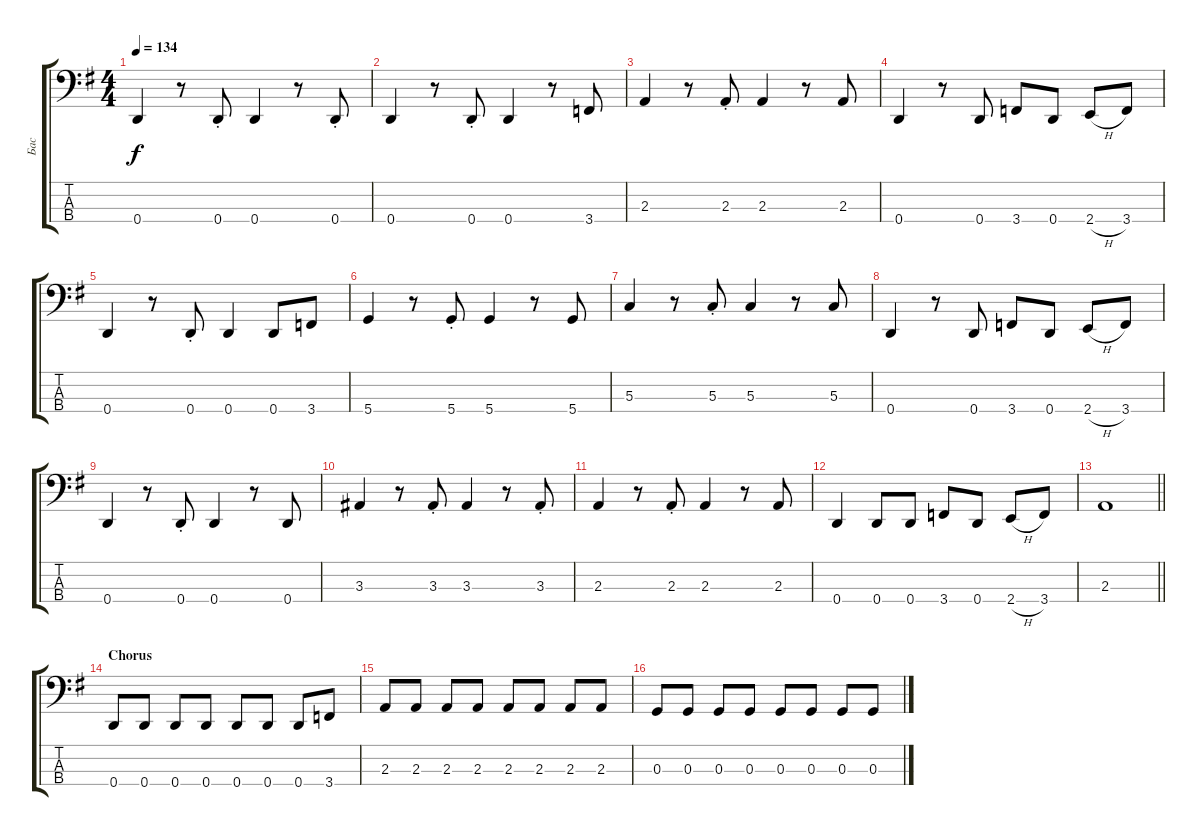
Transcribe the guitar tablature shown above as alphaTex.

\track ("Бас" "Бас") {instrument electricbassfinger}
\staff {score tabs}
\tuning (F2 C2 G1 D1) {hide}
\ts (4 4)
\tempo 134
\clef f4
\ks eminor
0.4.4{dy f} r.8 0.4{st}.8 0.4.4 r.8 0.4{st}.8 |
0.4.4 r.8 0.4{st}.8 0.4.4 r.8 3.4.8 |
2.3.4 r.8 2.3{st}.8 2.3.4 r.8 2.3.8 |
0.4.4 r.8 0.4.8 3.4.8 0.4.8 2.4{h}.8 3.4.8 |
0.4.4 r.8 0.4{st}.8 0.4.4 0.4.8 3.4.8 |
5.4.4 r.8 5.4{st}.8 5.4.4 r.8 5.4.8 |
5.3.4 r.8 5.3{st}.8 5.3.4 r.8 5.3.8 |
0.4.4 r.8 0.4.8 3.4.8 0.4.8 2.4{h}.8 3.4.8 |
0.4.4 r.8 0.4{st}.8 0.4.4 r.8 0.4.8 |
3.3.4 r.8 3.3{st}.8 3.3.4 r.8 3.3{st}.8 |
2.3.4 r.8 2.3{st}.8 2.3.4 r.8 2.3.8 |
0.4.4 0.4.8 0.4.8 3.4.8 0.4.8 2.4{h}.8 3.4.8 |
\barLineRight lightlight
2.3.1 |
\section ("" "Chorus")
0.4.8 0.4.8 0.4.8 0.4.8 0.4.8 0.4.8 0.4.8 3.4.8 |
2.3.8 2.3.8 2.3.8 2.3.8 2.3.8 2.3.8 2.3.8 2.3.8 |
0.3.8 0.3.8 0.3.8 0.3.8 0.3.8 0.3.8 0.3.8 0.3.8
